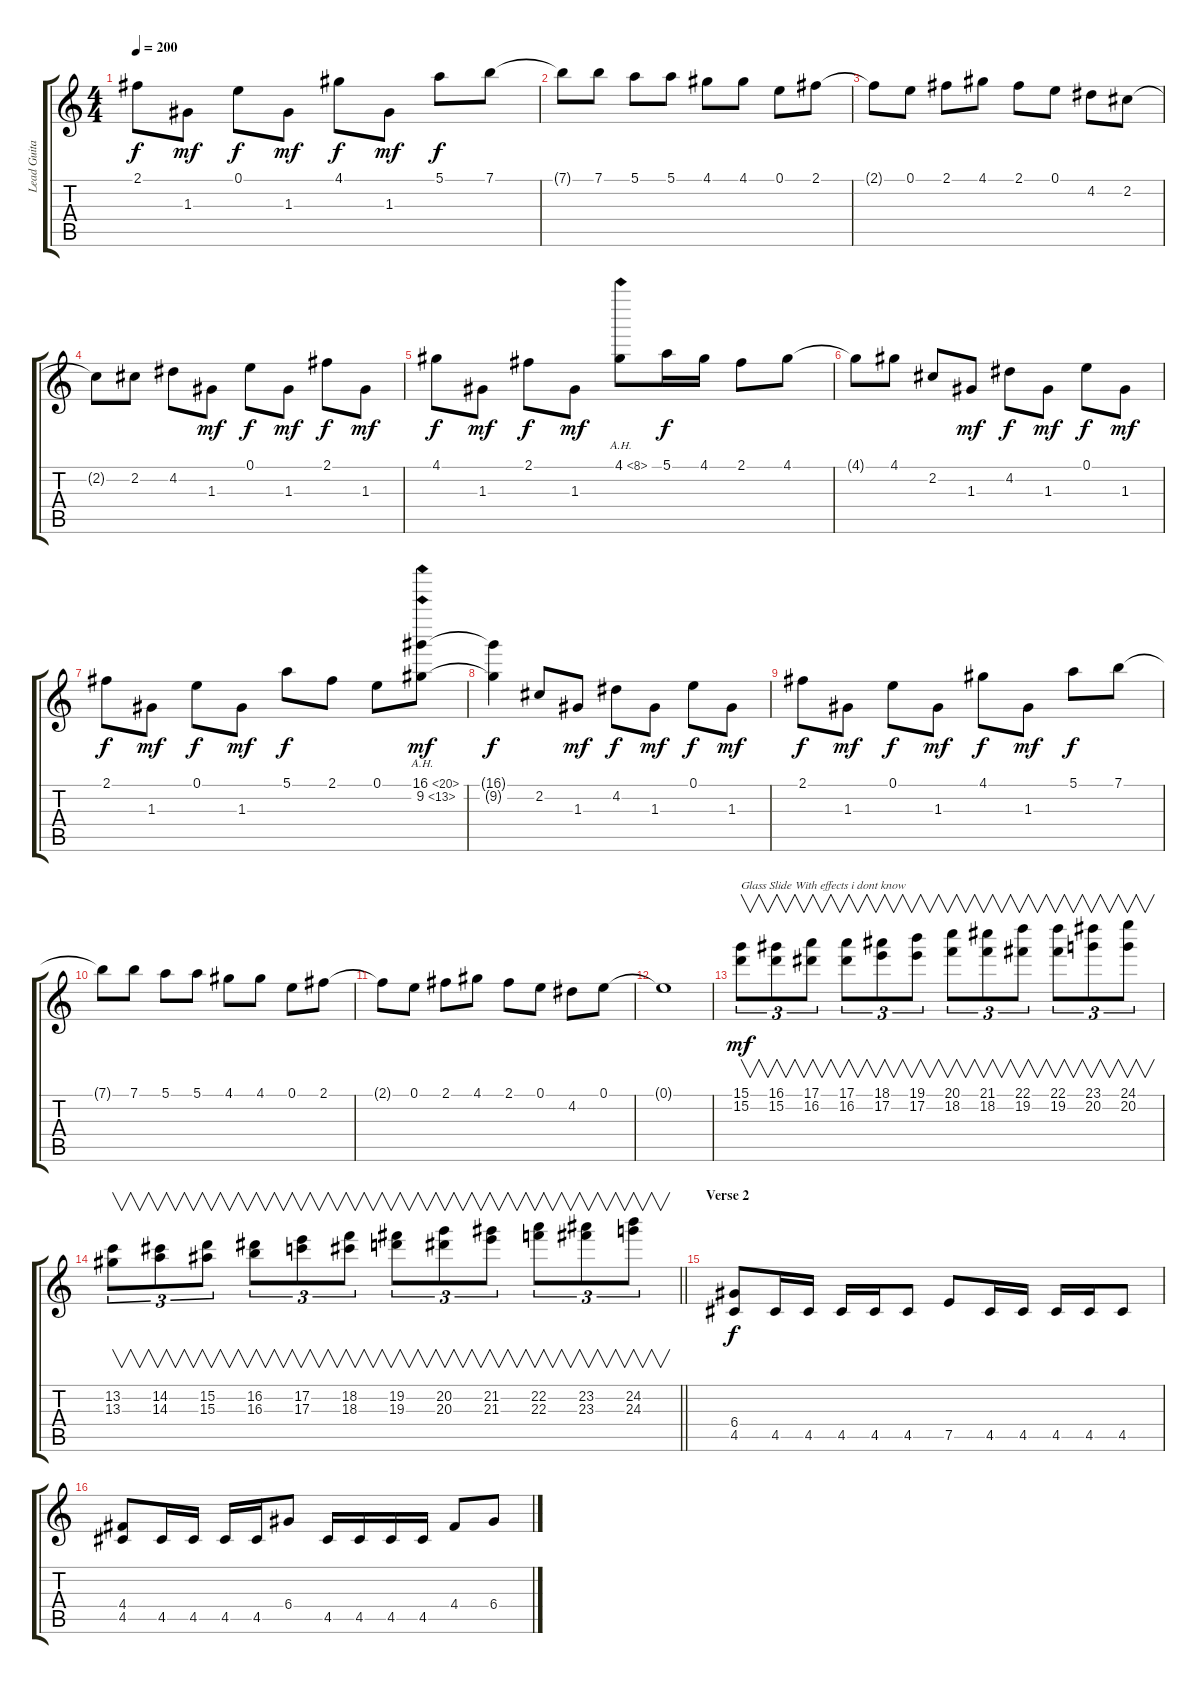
\track ("Lead Guitar" "Lead Guita") {instrument distortionguitar}
\staff {score tabs}
\tuning (E4 B3 G3 D3 A2 E2) {hide}
\ts (4 4)
\tempo 200
\clef g2
\ks c
2.1.8{dy f} 1.3.8{dy mf} 0.1.8{dy f} 1.3.8{dy mf} 4.1.8{dy f} 1.3.8{dy mf} 5.1.8{dy f} 7.1.8 |
7.1{t}.8 7.1.8 5.1.8 5.1.8 4.1.8 4.1.8 0.1.8 2.1.8 |
2.1{t}.8 0.1.8 2.1.8 4.1.8 2.1.8 0.1.8 4.2.8 2.2.8 |
2.2{t}.8 2.2.8 4.2.8 1.3.8{dy mf} 0.1.8{dy f} 1.3.8{dy mf} 2.1.8{dy f} 1.3.8{dy mf} |
4.1.8{dy f} 1.3.8{dy mf} 2.1.8{dy f} 1.3.8{dy mf} 4.1{ah 4}.8 5.1.16{dy f} 4.1.16 2.1.8 4.1.8 |
4.1{t}.8 4.1.8 2.2.8 1.3.8{dy mf} 4.2.8{dy f} 1.3.8{dy mf} 0.1.8{dy f} 1.3.8{dy mf} |
2.1.8{dy f} 1.3.8{dy mf} 0.1.8{dy f} 1.3.8{dy mf} 5.1.8{dy f} 2.1.8 0.1.8 (16.1{ah 4} 9.2{ah 4}).8{dy mf} |
(16.1{t} 9.2{t}).4{dy f} 2.2.8 1.3.8{dy mf} 4.2.8{dy f} 1.3.8{dy mf} 0.1.8{dy f} 1.3.8{dy mf} |
2.1.8{dy f} 1.3.8{dy mf} 0.1.8{dy f} 1.3.8{dy mf} 4.1.8{dy f} 1.3.8{dy mf} 5.1.8{dy f} 7.1.8 |
7.1{t}.8 7.1.8 5.1.8 5.1.8 4.1.8 4.1.8 0.1.8 2.1.8 |
2.1{t}.8 0.1.8 2.1.8 4.1.8 2.1.8 0.1.8 4.2.8 0.1.8 |
0.1{t}.1 |
(15.1 15.2).8{v tu (3 2) txt "Glass Slide With effects i dont know" dy mf} (16.1 15.2).8{v tu (3 2)} (17.1 16.2).8{v tu (3 2)} (17.1 16.2).8{v tu (3 2)} (18.1 17.2).8{v tu (3 2)} (19.1 17.2).8{v tu (3 2)} (20.1 18.2).8{v tu (3 2)} (21.1 18.2).8{v tu (3 2)} (22.1 19.2).8{v tu (3 2)} (22.1 19.2).8{v tu (3 2)} (23.1 20.2).8{v tu (3 2)} (24.1 20.2).8{v tu (3 2)} |
\barLineRight lightlight
(13.2 13.3).8{v tu (3 2)} (14.2 14.3).8{v tu (3 2)} (15.2 15.3).8{v tu (3 2)} (16.2 16.3).8{v tu (3 2)} (17.2 17.3).8{v tu (3 2)} (18.2 18.3).8{v tu (3 2)} (19.2 19.3).8{v tu (3 2)} (20.2 20.3).8{v tu (3 2)} (21.2 21.3).8{v tu (3 2)} (22.2 22.3).8{v tu (3 2)} (23.2 23.3).8{v tu (3 2)} (24.2 24.3).8{v tu (3 2)} |
\section ("" "Verse 2")
(6.4 4.5).8{dy f} 4.5.16 4.5.16 4.5.16 4.5.16 4.5.8 7.5.8 4.5.16 4.5.16 4.5.16 4.5.16 4.5.8 |
(4.4 4.5).8 4.5.16 4.5.16 4.5.16 4.5.16 6.4.8 4.5.16 4.5.16 4.5.16 4.5.16 4.4.8 6.4.8
